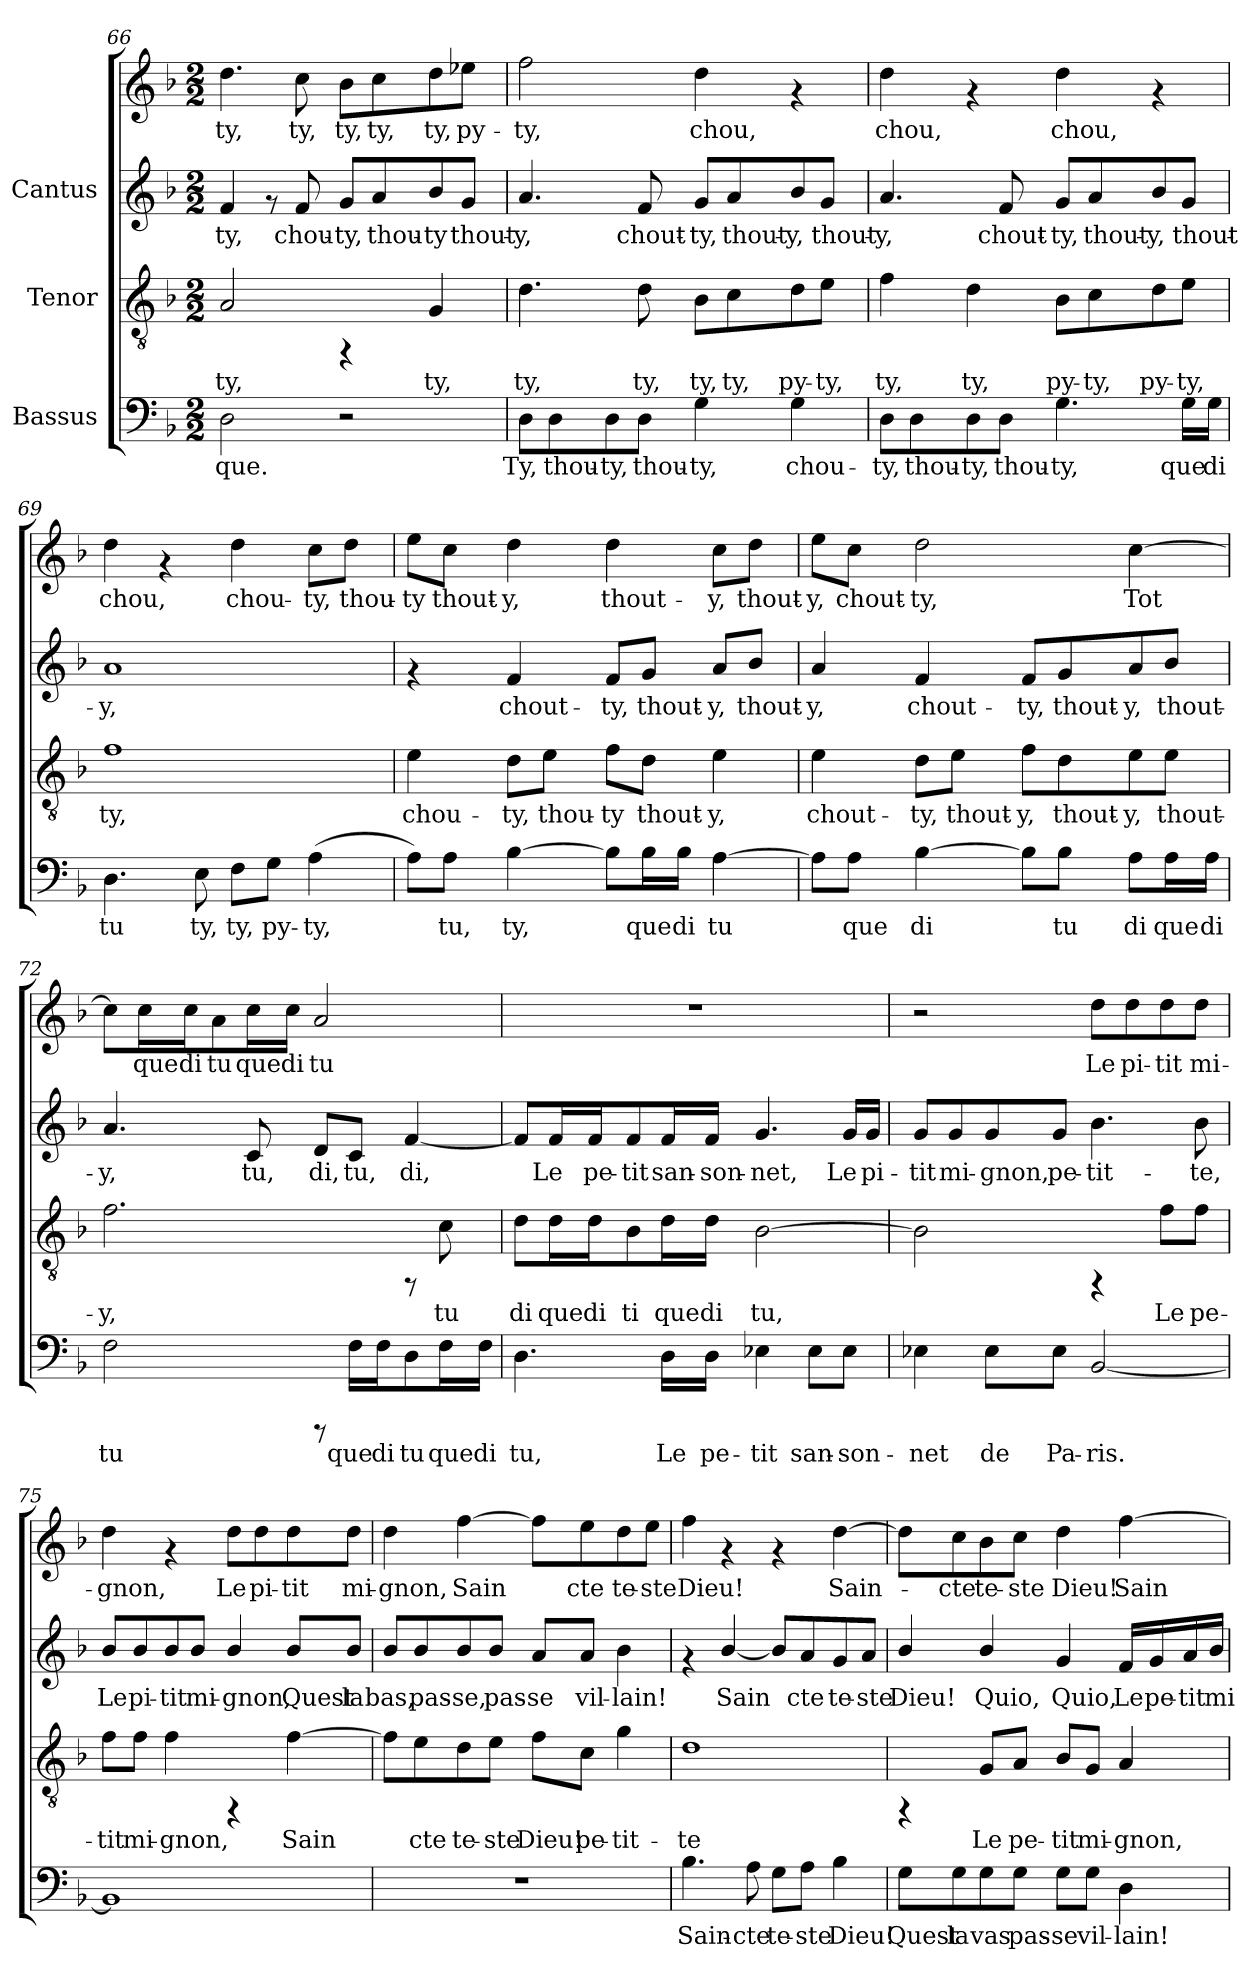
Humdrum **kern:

**kern	**text	**kern	**text	**kern	**text	**kern	**text
*part3	*part3	*part2	*part2	*part1	*part1	*part1	*part1
*staff4	*staff4	*staff3	*staff3	*staff2	*staff2	*staff1	*staff1
*I"Bassus	*	*I"Tenor	*	*I"Cantus	*	*	*
*clefF4	*	*clefGv2	*	*clefG2	*	*clefG2	*
*k[b-]	*	*k[b-]	*	*k[b-]	*	*k[b-]	*
*F:	*	*F:	*	*F:	*	*F:	*
*M2/2	*	*M2/2	*	*M2/2	*	*M2/2	*
=66	=66	=66	=66	=66	=66	=66	=66
!	!LO:LY:b:cj	!	!LO:LY:b:cj	!	!LO:LY:b:cj	!	!LO:LY:b:cj
2D\	-que.	2A/	ty,	4f/	-ty,	4.dd\	-ty,
.	.	.	.	8rf	.	.	.
!	!	!	!	!	!LO:LY:b:cj	!	!LO:LY:b:cj
.	.	.	.	8f/	chou-	8cc\	ty,
!	!	!	!	!	!LO:LY:b:cj	!	!LO:LY:b:cj
2r	.	4rFF	.	8g/L	-ty,	8b-\L	ty,
!	!	!	!	!	!LO:LY:b:cj	!	!LO:LY:b:cj
.	.	.	.	8a/	thou-	8cc\	ty,
!	!	!	!LO:LY:b:cj	!	!LO:LY:b:cj	!	!LO:LY:b:cj
.	.	4G/	ty,	8b-/	-ty	8dd\	ty,
!	!	!	!	!	!LO:LY:b:cj	!	!LO:LY:b:cj
.	.	.	.	8g/J	thout-	8ee-X\J	py-
!!LO:LB:g=z
=67	=67	=67	=67	=67	=67	=67	=67
!	!LO:LY:b:cj	!	!LO:LY:b:cj	!	!LO:LY:b:cj	!	!LO:LY:b:cj
8D\L	Ty,	4.d\	ty,	4.a/	y,	2ff\	-ty,
!	!LO:LY:b:cj	!	!	!	!	!	!
8D\	thou-	.	.	.	.	.	.
!	!LO:LY:b:cj	!	!	!	!	!	!
8D\	-ty,	.	.	.	.	.	.
!	!LO:LY:b:cj	!	!LO:LY:b:cj	!	!LO:LY:b:cj	!	!
8D\J	thou-	8d\	ty,	8f/	chout-	.	.
!	!LO:LY:b:cj	!	!LO:LY:b:cj	!	!LO:LY:b:cj	!	!LO:LY:b:cj
4G\	-ty,	8B-\L	ty,	8g/L	-ty,	4dd\	chou,
!	!	!	!LO:LY:b:cj	!	!LO:LY:b:cj	!	!
.	.	8c\	ty,	8a/	thout-	.	.
!	!LO:LY:b:cj	!	!LO:LY:b:cj	!	!LO:LY:b:cj	!	!
4G\	chou-	8d\	py-	8b-/	-y,	4rf	.
!	!	!	!LO:LY:b:cj	!	!LO:LY:b:cj	!	!
.	.	8e\J	-ty,	8g/J	thout-	.	.
=68	=68	=68	=68	=68	=68	=68	=68
!	!LO:LY:b:cj	!	!LO:LY:b:cj	!	!LO:LY:b:cj	!	!LO:LY:b:cj
8D\L	-ty,	4f\	ty,	4.a/	y,	4dd\	-chou,
!	!LO:LY:b:cj	!	!	!	!	!	!
8D\	thou-	.	.	.	.	.	.
!	!LO:LY:b:cj	!	!LO:LY:b:cj	!	!	!	!
8D\	-ty,	4d\	ty,	.	.	4rf	.
!	!LO:LY:b:cj	!	!	!	!LO:LY:b:cj	!	!
8D\J	thou-	.	.	8f/	chout-	.	.
!	!LO:LY:b:cj	!	!LO:LY:b:cj	!	!LO:LY:b:cj	!	!LO:LY:b:cj
4.G\	-ty,	8B-\L	py-	8g/L	-ty,	4dd\	chou,
!	!	!	!LO:LY:b:cj	!	!LO:LY:b:cj	!	!
.	.	8c\	-ty,	8a/	thout-	.	.
!	!	!	!LO:LY:b:cj	!	!LO:LY:b:cj	!	!
.	.	8d\	py-	8b-/	-y,	4rf	.
!	!LO:LY:b:cj	!	!LO:LY:b:cj	!	!LO:LY:b:cj	!	!
16G\L	que	8e\J	-ty,	8g/J	thout-	.	.
!	!LO:LY:b:cj	!	!	!	!	!	!
16G\J	di	.	.	.	.	.	.
=69	=69	=69	=69	=69	=69	=69	=69
!	!LO:LY:b:cj	!	!LO:LY:b:cj	!	!LO:LY:b:cj	!	!LO:LY:b:cj
4.D\	tu	1f	ty,	1a	-y,	4dd\	-chou,
.	.	.	.	.	.	4rf	.
!	!LO:LY:b:cj	!	!	!	!	!	!
8E\	ty,	.	.	.	.	.	.
!	!LO:LY:b:cj	!	!	!	!	!	!LO:LY:b:cj
8F\L	ty,	.	.	.	.	4dd\	chou-
!	!LO:LY:b:cj	!	!	!	!	!	!
8G\J	py-	.	.	.	.	.	.
!	!LO:LY:b:cj	!	!	!	!	!	!LO:LY:b:cj
(>4A\	-ty,	.	.	.	.	8cc\L	-ty,
!	!	!	!	!	!	!	!LO:LY:b:cj
.	.	.	.	.	.	8dd\J	thou-
!!LO:PB:g=z
=70	=70	=70	=70	=70	=70	=70	=70
!	!LO:LY:b:cj	!	!LO:LY:b:cj	!	!	!	!LO:LY:b:cj
8A\L)	.	4e\	chou-	4rf	.	8ee\L	ty
!	!LO:LY:b:cj	!	!	!	!	!	!LO:LY:b:cj
8A\J	tu,	.	.	.	.	8cc\J	thout-
!	!LO:LY:b:cj	!	!LO:LY:b:cj	!	!LO:LY:b:cj	!	!LO:LY:b:cj
[>4B-\	ty,	8d\L	-ty,	4f/	-chout-	4dd\	-y,
!	!	!	!LO:LY:b:cj	!	!	!	!
.	.	8e\J	thou-	.	.	.	.
!	!LO:LY:b:cj	!	!LO:LY:b:cj	!	!LO:LY:b:cj	!	!LO:LY:b:cj
8B-\L]	.	8f\L	-ty	8f/L	-ty,	4dd\	thout-
!	!LO:LY:b:cj	!	!LO:LY:b:cj	!	!LO:LY:b:cj	!	!
16B-\	que	8d\J	thout-	8g/J	thout-	.	.
!	!LO:LY:b:cj	!	!	!	!	!	!
16B-\J	di	.	.	.	.	.	.
!	!LO:LY:b:cj	!	!LO:LY:b:cj	!	!LO:LY:b:cj	!	!LO:LY:b:cj
[>4A\	tu	4e\	-y,	8a/L	-y,	8cc\L	-y,
!	!	!	!	!	!LO:LY:b:cj	!	!LO:LY:b:cj
.	.	.	.	8b-/J	thout-	8dd\J	thout-
=71	=71	=71	=71	=71	=71	=71	=71
!	!LO:LY:b:cj	!	!LO:LY:b:cj	!	!LO:LY:b:cj	!	!LO:LY:b:cj
8A\L]	.	4e\	chout-	4a/	y,	8ee\L	-y,
!	!LO:LY:b:cj	!	!	!	!	!	!LO:LY:b:cj
8A\J	que	.	.	.	.	8cc\J	chout-
!	!LO:LY:b:cj	!	!LO:LY:b:cj	!	!LO:LY:b:cj	!	!LO:LY:b:cj
[>4B-\	di	8d\L	-ty,	4f/	chout-	2dd\	-ty,
!	!	!	!LO:LY:b:cj	!	!	!	!
.	.	8e\J	thout-	.	.	.	.
!	!LO:LY:b:cj	!	!LO:LY:b:cj	!	!LO:LY:b:cj	!	!
8B-\L]	.	8f\L	-y,	8f/L	-ty,	.	.
!	!LO:LY:b:cj	!	!LO:LY:b:cj	!	!LO:LY:b:cj	!	!
8B-\J	tu	8d\	thout-	8g/	thout-	.	.
!	!LO:LY:b:cj	!	!LO:LY:b:cj	!	!LO:LY:b:cj	!	!LO:LY:b:cj
8A\L	di	8e\	-y,	8a/	-y,	[>4cc\	Tot
!	!LO:LY:b:cj	!	!LO:LY:b:cj	!	!LO:LY:b:cj	!	!
16A\	que	8e\J	thout-	8b-/J	thout-	.	.
!	!LO:LY:b:cj	!	!	!	!	!	!
16A\J	di	.	.	.	.	.	.
!!LO:LB:g=z
=72	=72	=72	=72	=72	=72	=72	=72
!	!LO:LY:b:cj	!	!LO:LY:b:cj	!	!LO:LY:b:cj	!	!LO:LY:b:cj
2F\	tu	2.f\	-y,	4.a/	y,	8cc\L]	-
!	!	!	!	!	!	!	!LO:LY:b:cj
.	.	.	.	.	.	16cc\	que
!	!	!	!	!	!	!	!LO:LY:b:cj
.	.	.	.	.	.	16cc\	di
!	!	!	!	!	!	!	!LO:LY:b:cj
.	.	.	.	.	.	8a\	tu
!	!	!	!	!	!LO:LY:b:cj	!	!LO:LY:b:cj
.	.	.	.	8c/	tu,	16cc\	que
!	!	!	!	!	!	!	!LO:LY:b:cj
.	.	.	.	.	.	16cc\J	di
!	!	!	!	!	!LO:LY:b:cj	!	!LO:LY:b:cj
8rCCC	.	.	.	8d/L	di,	2a/	tu
!	!LO:LY:b:cj	!	!	!	!LO:LY:b:cj	!	!
16F\L	que	.	.	8c/J	tu,	.	.
!	!LO:LY:b:cj	!	!	!	!	!	!
16F\	di	.	.	.	.	.	.
!	!LO:LY:b:cj	!	!	!	!LO:LY:b:cj	!	!
8D\	tu	8rFF	.	[<4f/	di,	.	.
!	!LO:LY:b:cj	!	!LO:LY:b:cj	!	!	!	!
16F\	que	8c\	tu	.	.	.	.
!	!LO:LY:b:cj	!	!	!	!	!	!
16F\J	di	.	.	.	.	.	.
=73	=73	=73	=73	=73	=73	=73	=73
!	!LO:LY:b:cj	!	!LO:LY:b:cj	!	!LO:LY:b:cj	!	!
4.D\	tu,	8d\L	di	8f/L]	.	1r	.
!	!	!	!LO:LY:b:cj	!	!LO:LY:b:cj	!	!
.	.	16d\	que	16f/	Le	.	.
!	!	!	!LO:LY:b:cj	!	!LO:LY:b:cj	!	!
.	.	16d\	di	16f/	pe-	.	.
!	!	!	!LO:LY:b:cj	!	!LO:LY:b:cj	!	!
.	.	8B-\	ti	8f/	-tit	.	.
!	!LO:LY:b:cj	!	!LO:LY:b:cj	!	!LO:LY:b:cj	!	!
16D\L	Le	16d\	que	16f/	san-	.	.
!	!LO:LY:b:cj	!	!LO:LY:b:cj	!	!LO:LY:b:cj	!	!
16D\J	pe-	16d\J	di	16f/J	-son-	.	.
!	!LO:LY:b:cj	!	!LO:LY:b:cj	!	!LO:LY:b:cj	!	!
4E-X\	-tit	[>2B-\	tu,	4.g/	-net,	.	.
!	!LO:LY:b:cj	!	!	!	!	!	!
8E-\L	san-	.	.	.	.	.	.
!	!LO:LY:b:cj	!	!	!	!LO:LY:b:cj	!	!
8E-\J	-son-	.	.	16g/L	Le	.	.
!	!	!	!	!	!LO:LY:b:cj	!	!
.	.	.	.	16g/J	pi-	.	.
=74	=74	=74	=74	=74	=74	=74	=74
!	!LO:LY:b:cj	!	!LO:LY:b:cj	!	!LO:LY:b:cj	!	!
4E-X\	-net	2B-\]	.	8g/L	-tit	2r	.
!	!	!	!	!	!LO:LY:b:cj	!	!
.	.	.	.	8g/	mi-	.	.
!	!LO:LY:b:cj	!	!	!	!LO:LY:b:cj	!	!
8E-\L	de	.	.	8g/	-gnon,	.	.
!	!LO:LY:b:cj	!	!	!	!LO:LY:b:cj	!	!
8E-\J	Pa-	.	.	8g/J	pe-	.	.
!	!LO:LY:b:cj	!	!	!	!LO:LY:b:cj	!	!LO:LY:b:cj
[<2BB-/	-ris.	4rFF	.	4.b-\	-tit-	8dd\L	-Le
!	!	!	!	!	!	!	!LO:LY:b:cj
.	.	.	.	.	.	8dd\	pi-
!	!	!	!LO:LY:b:cj	!	!	!	!LO:LY:b:cj
.	.	8f\L	Le	.	.	8dd\	-tit
!	!	!	!LO:LY:b:cj	!	!LO:LY:b:cj	!	!LO:LY:b:cj
.	.	8f\J	pe-	8b-\	-te,	8dd\J	mi-
!!LO:LB:g=z
=75	=75	=75	=75	=75	=75	=75	=75
!	!	!	!LO:LY:b:cj	!	!LO:LY:b:cj	!	!LO:LY:b:cj
1BB-]	.	8f\L	-tit	8b-/L	-Le	4dd\	gnon,
!	!	!	!LO:LY:b:cj	!	!LO:LY:b:cj	!	!
.	.	8f\J	mi-	8b-/	pi-	.	.
!	!	!	!LO:LY:b:cj	!	!LO:LY:b:cj	!	!
.	.	4f\	-gnon,	8b-/	-tit	4rf	.
!	!	!	!	!	!LO:LY:b:cj	!	!
.	.	.	.	8b-/J	mi-	.	.
!	!	!	!	!	!LO:LY:b:cj	!	!LO:LY:b:cj
.	.	4rFF	.	4b-/	-gnon,	8dd\L	Le
!	!	!	!	!	!	!	!LO:LY:b:cj
.	.	.	.	.	.	8dd\	pi-
!	!	!	!LO:LY:b:cj	!	!LO:LY:b:cj	!	!LO:LY:b:cj
.	.	[>4f\	Sain-	8b-/L	Quest	8dd\	-tit
!	!	!	!	!	!LO:LY:b:cj	!	!LO:LY:b:cj
.	.	.	.	8b-/J	la	8dd\J	mi-
=76	=76	=76	=76	=76	=76	=76	=76
!	!	!	!LO:LY:b:cj	!	!LO:LY:b:cj	!	!LO:LY:b:cj
1r	.	8f\L]	-	8b-/L	bas,	4dd\	gnon,
!	!	!	!LO:LY:b:cj	!	!LO:LY:b:cj	!	!
.	.	8e\	cte	8b-/	pas-	.	.
!	!	!	!LO:LY:b:cj	!	!LO:LY:b:cj	!	!LO:LY:b:cj
.	.	8d\	te-	8b-/	-se,	[>4ff\	Sain-
!	!	!	!LO:LY:b:cj	!	!LO:LY:b:cj	!	!
.	.	8e\J	-ste	8b-/J	pas-	.	.
!	!	!	!LO:LY:b:cj	!	!LO:LY:b:cj	!	!LO:LY:b:cj
.	.	8f\L	Dieu!	8a/L	-se	8ff\L]	-
!	!	!	!LO:LY:b:cj	!	!LO:LY:b:cj	!	!LO:LY:b:cj
.	.	8c\J	pe-	8a/J	vil-	8ee\	cte
!	!	!	!LO:LY:b:cj	!	!LO:LY:b:cj	!	!LO:LY:b:cj
.	.	4g\	-tit-	4b-\	-lain!	8dd\	te-
!	!	!	!	!	!	!	!LO:LY:b:cj
.	.	.	.	.	.	8ee\J	-ste
=77	=77	=77	=77	=77	=77	=77	=77
!	!LO:LY:b:cj	!	!LO:LY:b:cj	!	!	!	!LO:LY:b:cj
4.B-\	Sain-	1d	-te	4rf	.	4ff\	Dieu!
!	!	!	!	!	!LO:LY:b:cj	!	!
.	.	.	.	[<4b-/	-Sain-	4rf	.
!	!LO:LY:b:cj	!	!	!	!	!	!
8A\	-cte	.	.	.	.	.	.
!	!LO:LY:b:cj	!	!	!	!LO:LY:b:cj	!	!
8G\L	te-	.	.	8b-/L]	-	4rf	.
!	!LO:LY:b:cj	!	!	!	!LO:LY:b:cj	!	!
8A\J	-ste	.	.	8a/	cte	.	.
!	!LO:LY:b:cj	!	!	!	!LO:LY:b:cj	!	!LO:LY:b:cj
4B-\	Dieu!	.	.	8g/	te-	[>4dd\	Sain-
!	!	!	!	!	!LO:LY:b:cj	!	!
.	.	.	.	8a/J	-ste	.	.
!!LO:PB:g=z
=78	=78	=78	=78	=78	=78	=78	=78
!	!LO:LY:b:cj	!	!	!	!LO:LY:b:cj	!	!LO:LY:b:cj
8G\L	Quest	4rFF	.	4b-/	-Dieu!	8dd\L]	.
!	!LO:LY:b:cj	!	!	!	!	!	!LO:LY:b:cj
8G\	la	.	.	.	.	8cc\	cte
!	!LO:LY:b:cj	!	!LO:LY:b:cj	!	!LO:LY:b:cj	!	!LO:LY:b:cj
8G\	vas	8G/L	Le	4b-/	Quio,	8b-\	te-
!	!LO:LY:b:cj	!	!LO:LY:b:cj	!	!	!	!LO:LY:b:cj
8G\J	pas-	8A/J	pe-	.	.	8cc\J	-ste
!	!LO:LY:b:cj	!	!LO:LY:b:cj	!	!LO:LY:b:cj	!	!LO:LY:b:cj
8G\L	-se	8B-/L	-tit	4g/	Quio,	4dd\	Dieu!
!	!LO:LY:b:cj	!	!LO:LY:b:cj	!	!	!	!
8G\J	vil-	8G/J	mi-	.	.	.	.
!	!LO:LY:b:cj	!	!LO:LY:b:cj	!	!LO:LY:b:cj	!	!LO:LY:b:cj
4D\	-lain!	4A/	-gnon,	16f/L	Le	[>4ff\	Sain-
!	!	!	!	!	!LO:LY:b:cj	!	!
.	.	.	.	16g/	pe-	.	.
!	!	!	!	!	!LO:LY:b:cj	!	!
.	.	.	.	16a/	-tit	.	.
!	!	!	!	!	!LO:LY:b:cj	!	!
.	.	.	.	16b-/J	mi-	.	.
=	=	=	=	=	=	=	=
*-	*-	*-	*-	*-	*-	*-	*-
